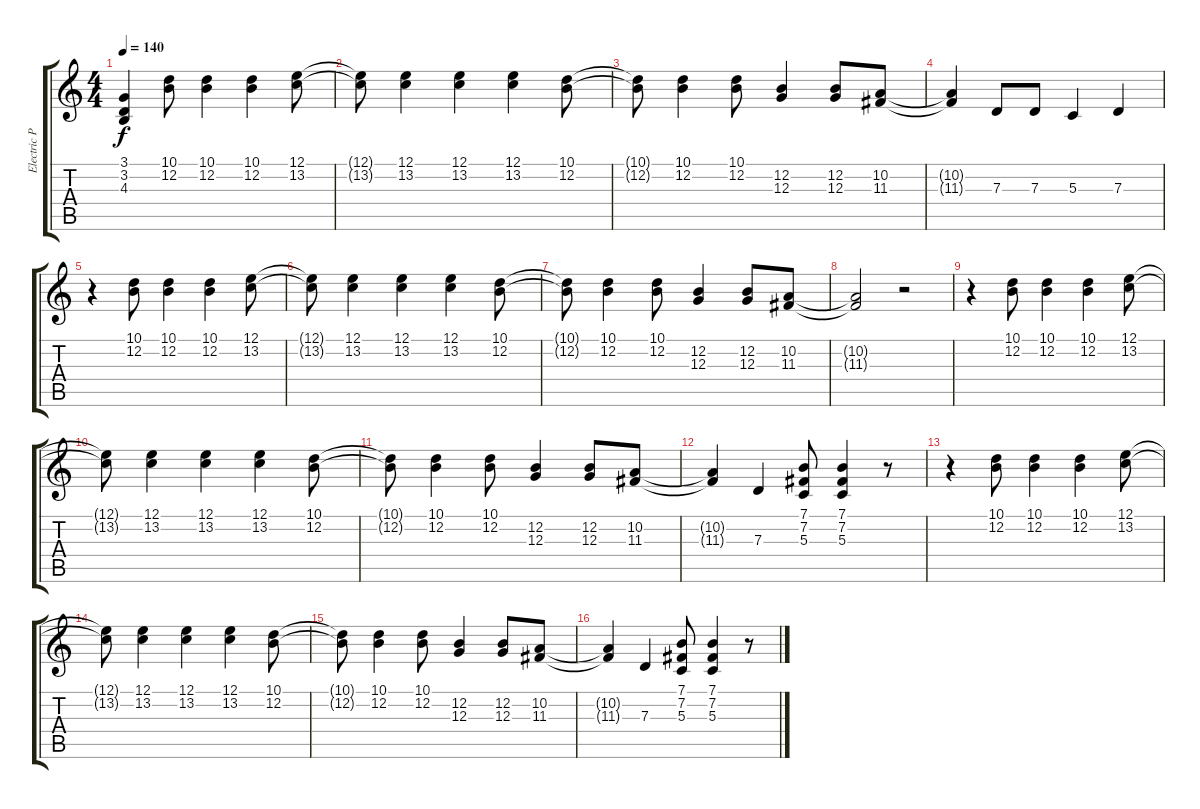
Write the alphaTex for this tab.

\track ("Electric Piano1" "Electric P") {instrument electricpiano1}
\staff {score tabs}
\tuning (E4 B3 G3 D3 A2 E2) {hide}
\ts (4 4)
\tempo 140
\clef g2
\ks c
(3.1{t} 3.2{t} 4.3{t}).4{dy f} (10.1 12.2).8 (10.1 12.2).4 (10.1 12.2).4 (12.1 13.2).8 |
(12.1{t} 13.2{t}).8 (12.1 13.2).4 (12.1 13.2).4 (12.1 13.2).4 (10.1 12.2).8 |
(10.1{t} 12.2{t}).8 (10.1 12.2).4 (10.1 12.2).8 (12.2 12.3).4 (12.2 12.3).8 (10.2 11.3).8 |
(10.2{t} 11.3{t}).4 7.3.8 7.3.8 5.3.4 7.3.4 |
r.4 (10.1 12.2).8 (10.1 12.2).4 (10.1 12.2).4 (12.1 13.2).8 |
(12.1{t} 13.2{t}).8 (12.1 13.2).4 (12.1 13.2).4 (12.1 13.2).4 (10.1 12.2).8 |
(10.1{t} 12.2{t}).8 (10.1 12.2).4 (10.1 12.2).8 (12.2 12.3).4 (12.2 12.3).8 (10.2 11.3).8 |
(10.2{t} 11.3{t}).2 r.2 |
r.4 (10.1 12.2).8 (10.1 12.2).4 (10.1 12.2).4 (12.1 13.2).8 |
(12.1{t} 13.2{t}).8 (12.1 13.2).4 (12.1 13.2).4 (12.1 13.2).4 (10.1 12.2).8 |
(10.1{t} 12.2{t}).8 (10.1 12.2).4 (10.1 12.2).8 (12.2 12.3).4 (12.2 12.3).8 (10.2 11.3).8 |
(10.2{t} 11.3{t}).4 7.3.4 (7.1 7.2 5.3).8 (7.1 7.2 5.3).4 r.8 |
r.4 (10.1 12.2).8 (10.1 12.2).4 (10.1 12.2).4 (12.1 13.2).8 |
(12.1{t} 13.2{t}).8 (12.1 13.2).4 (12.1 13.2).4 (12.1 13.2).4 (10.1 12.2).8 |
(10.1{t} 12.2{t}).8 (10.1 12.2).4 (10.1 12.2).8 (12.2 12.3).4 (12.2 12.3).8 (10.2 11.3).8 |
(10.2{t} 11.3{t}).4 7.3.4 (7.1 7.2 5.3).8 (7.1 7.2 5.3).4 r.8
